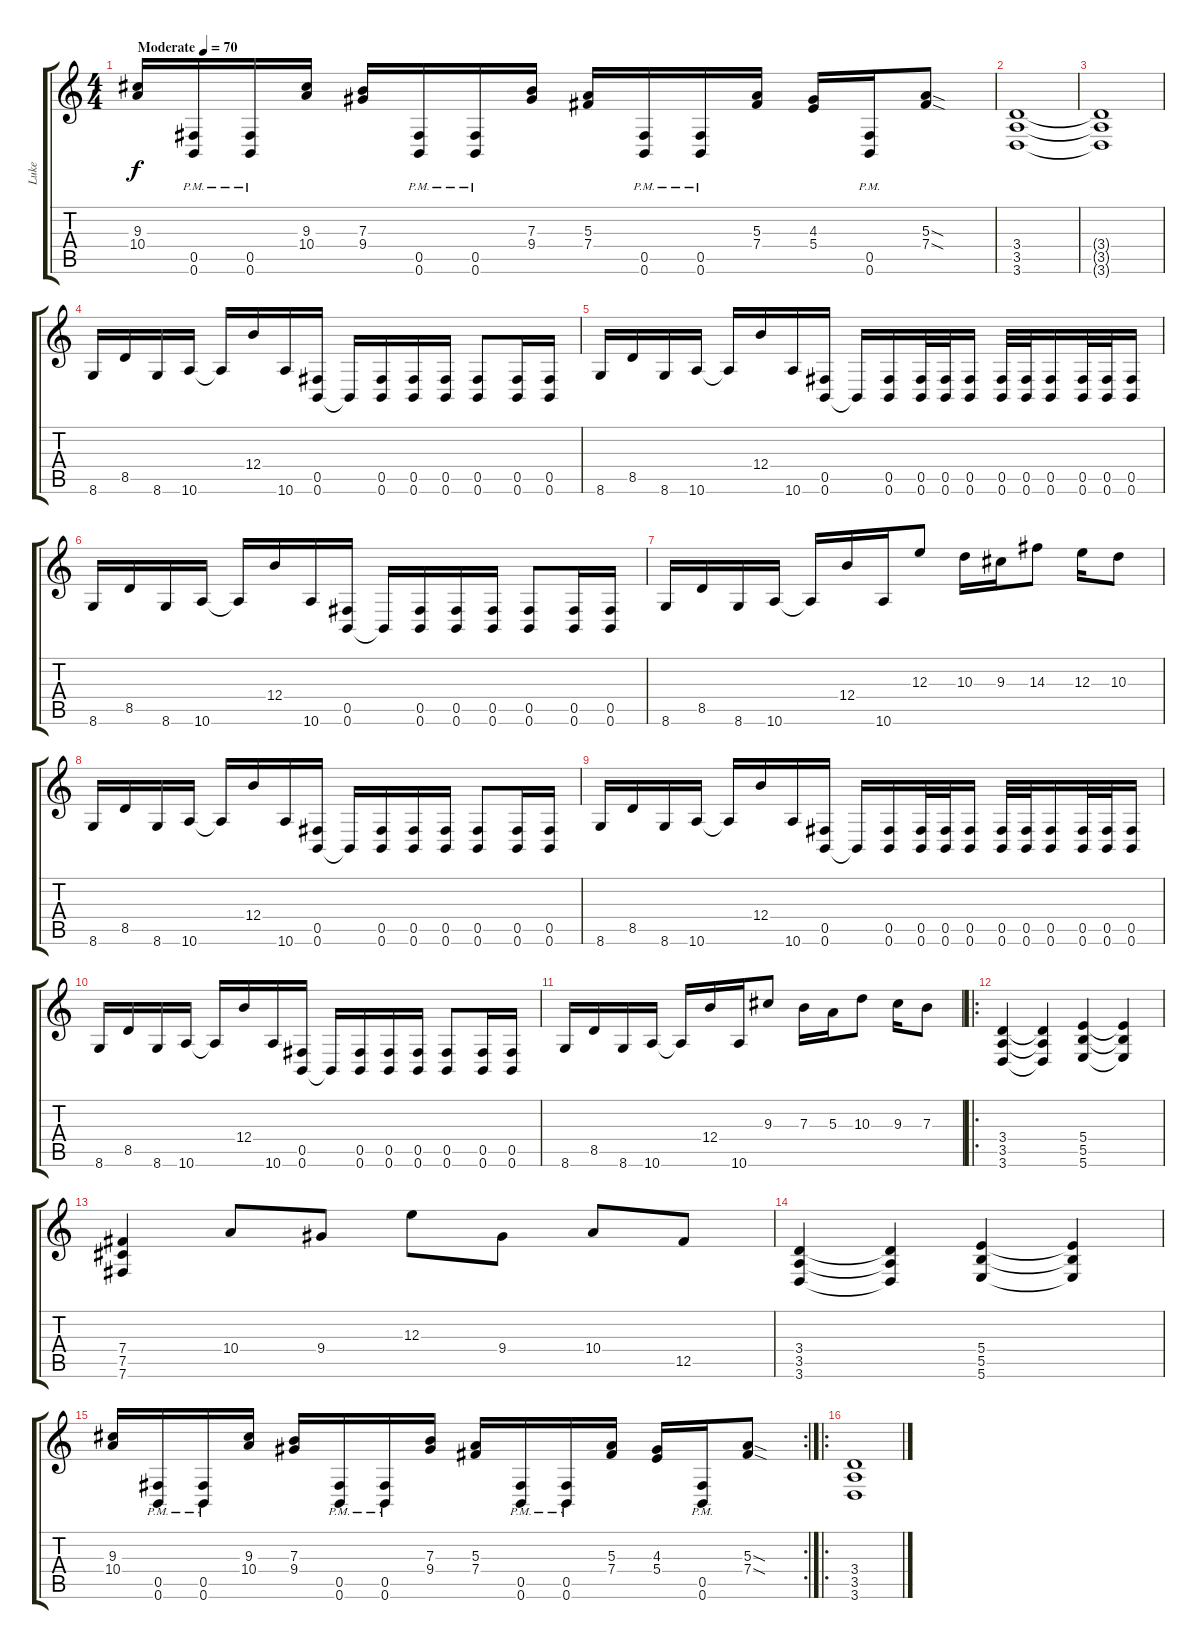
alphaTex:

\track ("Luke" "Luke") {instrument distortionguitar}
\staff {score tabs}
\tuning (Db4 Ab3 E3 B2 Gb2 B1) {hide}
\ts (4 4)
\tempo (70 "Moderate")
\clef g2
\ks c
(9.3 10.4).16{dy f instrument distortionguitar} (0.5{pm} 0.6).16 (0.5{pm} 0.6).16 (9.3 10.4).16 (7.3 9.4).16 (0.5{pm} 0.6).16 (0.5{pm} 0.6).16 (7.3 9.4).16 (5.3 7.4).16 (0.5{pm} 0.6).16 (0.5{pm} 0.6).16 (5.3 7.4).16 (4.3 5.4).16 (0.5{pm} 0.6).16 (5.3{sod} 7.4{sod}).8 |
(3.4 3.5 3.6).1 |
(3.4{t} 3.5{t} 3.6{t}).1 |
8.6.16 8.5.16 8.6.16 10.6.16 10.6{t}.16 12.4.16 10.6.16 (0.5 0.6).16 0.6{t}.16 (0.5 0.6).16 (0.5 0.6).16 (0.5 0.6).16 (0.5 0.6).8 (0.5 0.6).16 (0.5 0.6).16 |
8.6.16 8.5.16 8.6.16 10.6.16 10.6{t}.16 12.4.16 10.6.16 (0.5 0.6).16 0.6{t}.16 (0.5 0.6).16 (0.5 0.6).32 (0.5 0.6).32 (0.5 0.6).16 (0.5 0.6).32 (0.5 0.6).32 (0.5 0.6).16 (0.5 0.6).32 (0.5 0.6).32 (0.5 0.6).16 |
8.6.16 8.5.16 8.6.16 10.6.16 10.6{t}.16 12.4.16 10.6.16 (0.5 0.6).16 0.6{t}.16 (0.5 0.6).16 (0.5 0.6).16 (0.5 0.6).16 (0.5 0.6).8 (0.5 0.6).16 (0.5 0.6).16 |
8.6.16 8.5.16 8.6.16 10.6.16 10.6{t}.16 12.4.16 10.6.16 12.3.8 10.3.16 9.3.16 14.3.8 12.3.16 10.3.8 |
8.6.16 8.5.16 8.6.16 10.6.16 10.6{t}.16 12.4.16 10.6.16 (0.5 0.6).16 0.6{t}.16 (0.5 0.6).16 (0.5 0.6).16 (0.5 0.6).16 (0.5 0.6).8 (0.5 0.6).16 (0.5 0.6).16 |
8.6.16 8.5.16 8.6.16 10.6.16 10.6{t}.16 12.4.16 10.6.16 (0.5 0.6).16 0.6{t}.16 (0.5 0.6).16 (0.5 0.6).32 (0.5 0.6).32 (0.5 0.6).16 (0.5 0.6).32 (0.5 0.6).32 (0.5 0.6).16 (0.5 0.6).32 (0.5 0.6).32 (0.5 0.6).16 |
8.6.16 8.5.16 8.6.16 10.6.16 10.6{t}.16 12.4.16 10.6.16 (0.5 0.6).16 0.6{t}.16 (0.5 0.6).16 (0.5 0.6).16 (0.5 0.6).16 (0.5 0.6).8 (0.5 0.6).16 (0.5 0.6).16 |
8.6.16 8.5.16 8.6.16 10.6.16 10.6{t}.16 12.4.16 10.6.16 9.3.8 7.3.16 5.3.16 10.3.8 9.3.16 7.3.8 |
\ro
(3.4 3.5 3.6).4 (3.4{t} 3.5{t} 3.6{t}).4 (5.4 5.5 5.6).4 (5.4{t} 5.5{t} 5.6{t}).4 |
(7.4 7.5 7.6).4 10.4.8 9.4.8 12.3.8 9.4.8 10.4.8 12.5.8 |
(3.4 3.5 3.6).4 (3.4{t} 3.5{t} 3.6{t}).4 (5.4 5.5 5.6).4 (5.4{t} 5.5{t} 5.6{t}).4 |
\rc 2
(9.3 10.4).16 (0.5{pm} 0.6).16 (0.5{pm} 0.6).16 (9.3 10.4).16 (7.3 9.4).16 (0.5{pm} 0.6).16 (0.5{pm} 0.6).16 (7.3 9.4).16 (5.3 7.4).16 (0.5{pm} 0.6).16 (0.5{pm} 0.6).16 (5.3 7.4).16 (4.3 5.4).16 (0.5{pm} 0.6).16 (5.3{sod} 7.4{sod}).8 |
\ro
(3.4 3.5 3.6).1
